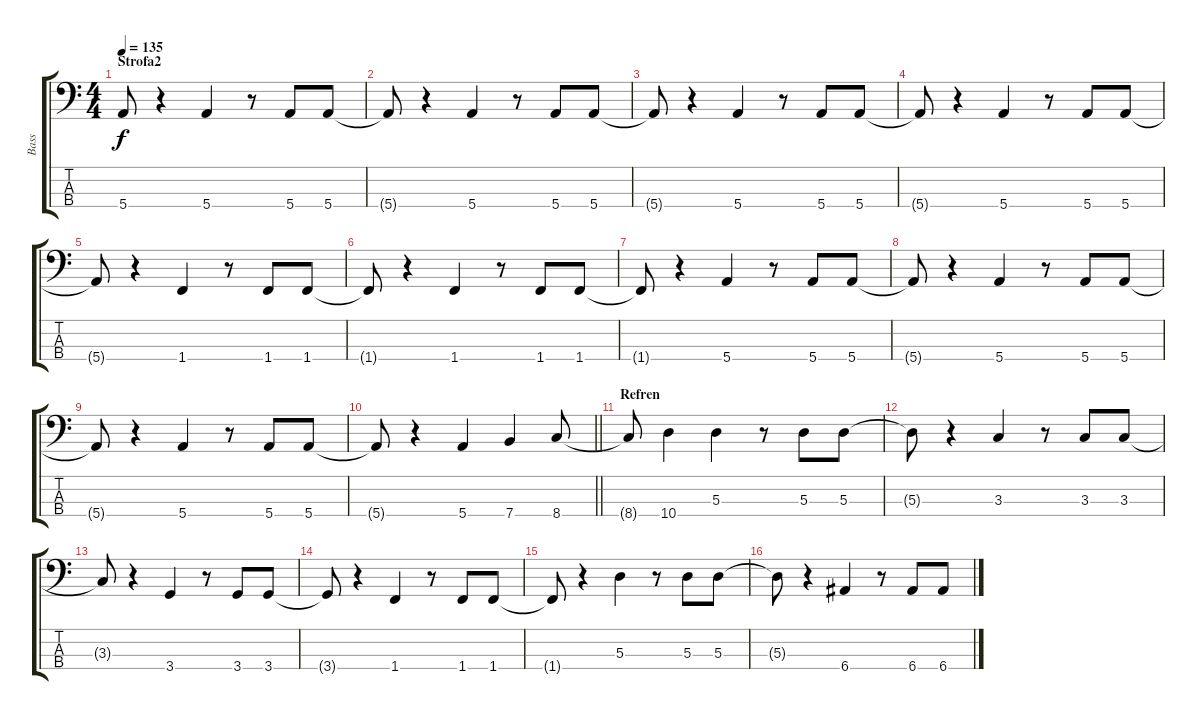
\track ("Bass" "Bass") {instrument electricbassfinger}
\staff {score tabs}
\tuning (G2 D2 A1 E1) {hide}
\ts (4 4)
\section ("" "Strofa2")
\tempo 135
\clef f4
\ks c
5.4{t}.8{dy f} r.4 5.4.4 r.8 5.4.8 5.4.8 |
5.4{t}.8 r.4 5.4.4 r.8 5.4.8 5.4.8 |
5.4{t}.8 r.4 5.4.4 r.8 5.4.8 5.4.8 |
5.4{t}.8 r.4 5.4.4 r.8 5.4.8 5.4.8 |
5.4{t}.8 r.4 1.4.4 r.8 1.4.8 1.4.8 |
1.4{t}.8 r.4 1.4.4 r.8 1.4.8 1.4.8 |
1.4{t}.8 r.4 5.4.4 r.8 5.4.8 5.4.8 |
5.4{t}.8 r.4 5.4.4 r.8 5.4.8 5.4.8 |
5.4{t}.8 r.4 5.4.4 r.8 5.4.8 5.4.8 |
\barLineRight lightlight
5.4{t}.8 r.4 5.4.4 7.4.4 8.4.8 |
\section ("" "Refren")
8.4{t}.8 10.4.4 5.3.4 r.8 5.3.8 5.3.8 |
5.3{t}.8 r.4 3.3.4 r.8 3.3.8 3.3.8 |
3.3{t}.8 r.4 3.4.4 r.8 3.4.8 3.4.8 |
3.4{t}.8 r.4 1.4.4 r.8 1.4.8 1.4.8 |
1.4{t}.8 r.4 5.3.4 r.8 5.3.8 5.3.8 |
5.3{t}.8 r.4 6.4.4 r.8 6.4.8 6.4.8
